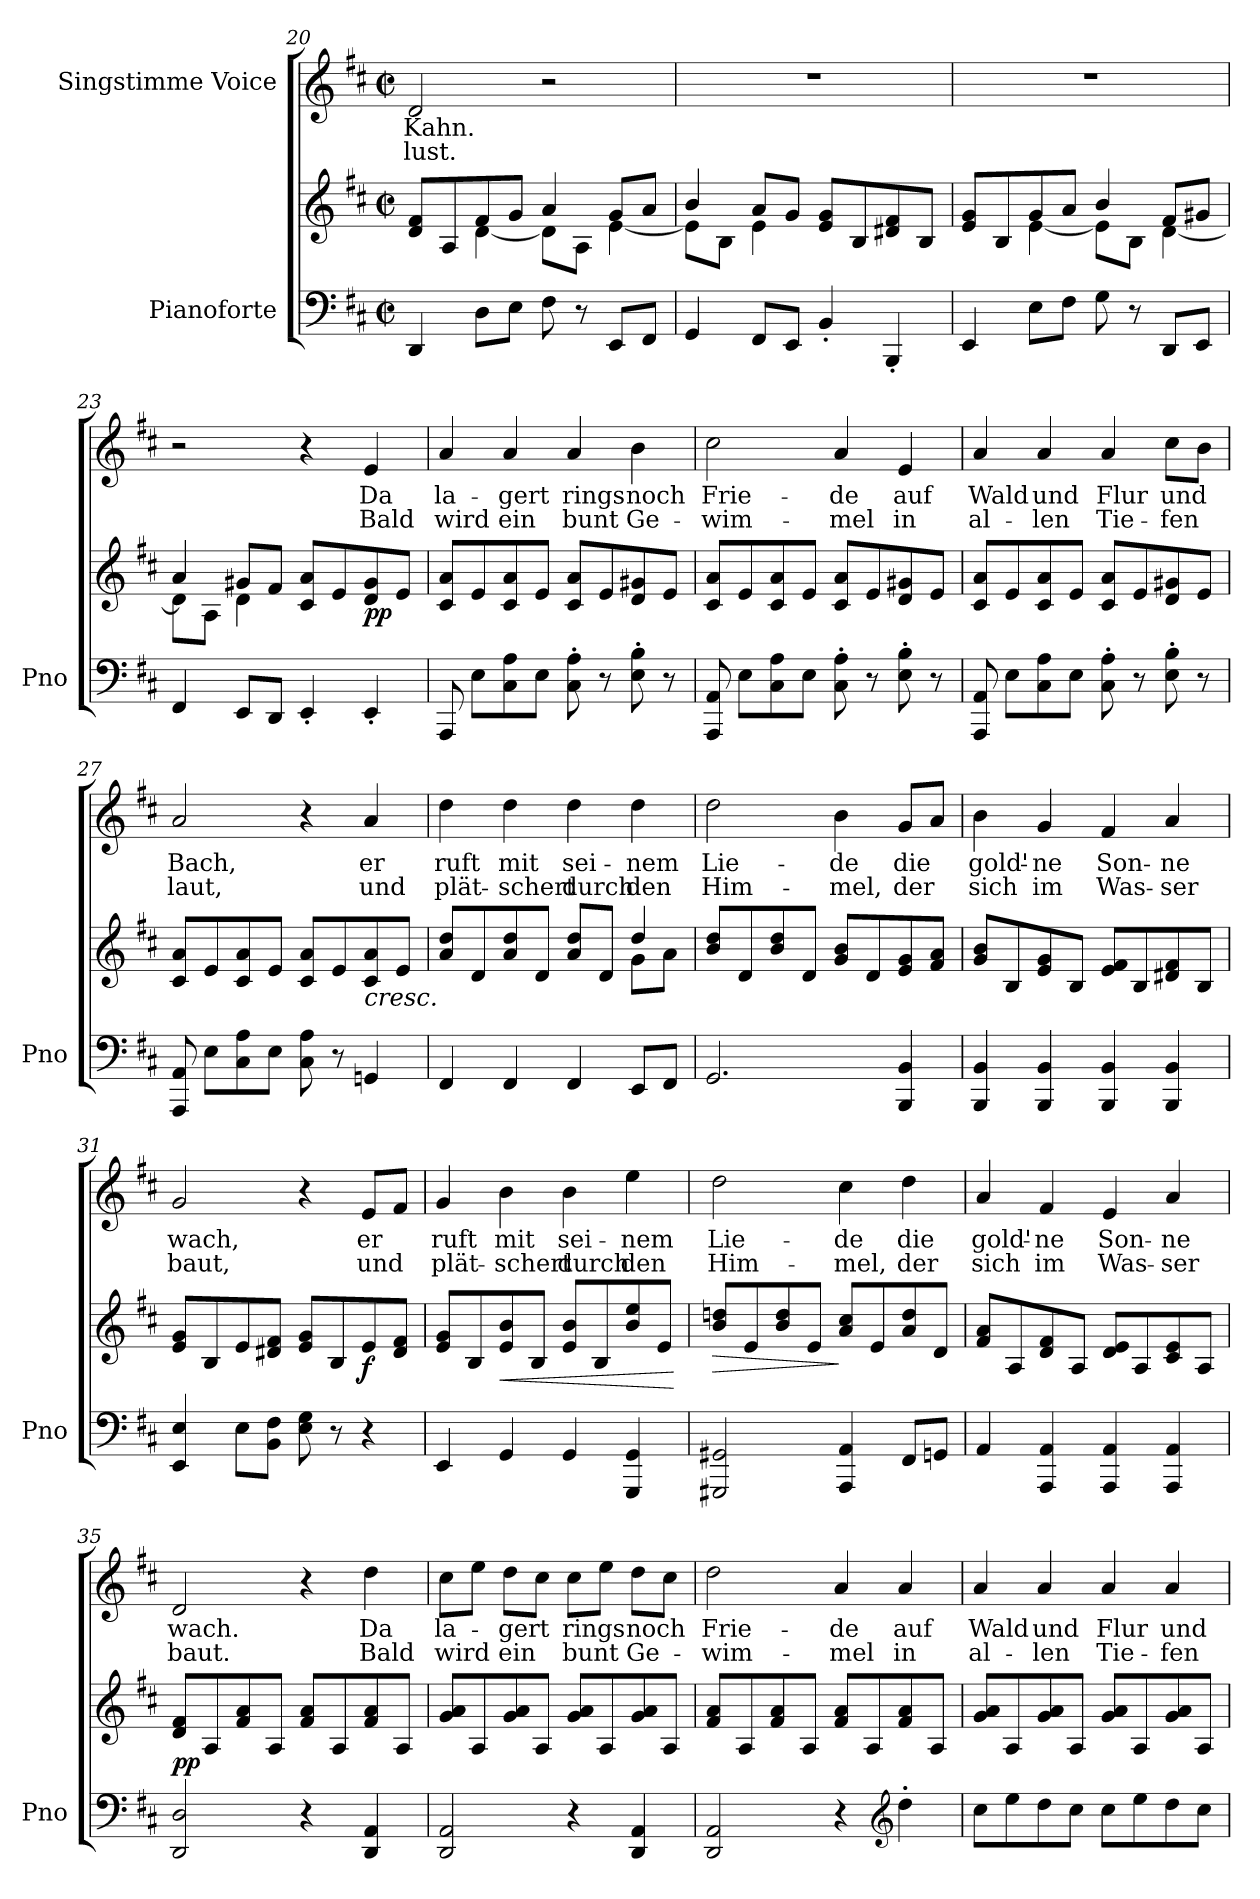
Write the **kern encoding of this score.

**kern	**kern	**dynam	**kern	**text	**text	**dynam
*part2	*part2	*part2	*part1	*part1	*part1	*part1
*staff3	*staff2	*staff2/3	*staff1	*staff1	*staff1	*staff1
*I"Pianoforte	*	*	*I"Singstimme            Voice	*	*	*
*I'Pno	*	*	*	*	*	*
*clefF4	*clefG2	*	*clefG2	*	*	*
*k[f#c#]	*k[f#c#]	*	*k[f#c#]	*	*	*
*M2/2	*M2/2	*	*M2/2	*	*	*
*met(c|)	*met(c|)	*	*met(c|)	*	*	*
=20	=20	=20	=20	=20	=20	=20
*	*^	*	*	*	*	*
4DD/	8d/ 8f#/L	4ryy	.	2d/	Kahn.	-lust.	.
.	8A/	.	.	.	.	.	.
8D\L	8f#/	[4d\	.	.	.	.	.
8E\J	8g/J	.	.	.	.	.	.
8F#\	4a/	8d\L]	.	2r	.	.	.
8r	.	8A\J	.	.	.	.	.
8EE/L	8g/L	[4e\	.	.	.	.	.
8FF#/J	8a/J	.	.	.	.	.	.
=21	=21	=21	=21	=21	=21	=21	=21
4GG/	4b/	8e\L]	.	1r	.	.	.
.	.	8B\J	.	.	.	.	.
8FF#/L	8a/L	4e\	.	.	.	.	.
8EE/J	8g/J	.	.	.	.	.	.
4BB'/	8e/ 8g/L	2ryy	.	.	.	.	.
.	8B/	.	.	.	.	.	.
4BBB'/	8d#X/ 8f#/	.	.	.	.	.	.
.	8B/J	.	.	.	.	.	.
=22	=22	=22	=22	=22	=22	=22	=22
4EE/	8e/ 8g/L	4ryy	.	1r	.	.	.
.	8B/	.	.	.	.	.	.
8E\L	8g/	[4e\	.	.	.	.	.
8F#\J	8a/J	.	.	.	.	.	.
8G\	4b/	8e\L]	.	.	.	.	.
8r	.	8B\J	.	.	.	.	.
8DD/L	8f#/L	[4d\	.	.	.	.	.
8EE/J	8g#X/J	.	.	.	.	.	.
=23	=23	=23	=23	=23	=23	=23	=23
4FF#/	4a/	8d\L]	.	2r	.	.	.
.	.	8A\J	.	.	.	.	.
8EE/L	8g#X/L	4d\	.	.	.	.	.
8DD/J	8f#/J	.	.	.	.	.	.
4EE'/	8c#/ 8a/L	2ryy	.	4r	.	.	.
.	8e/	.	.	.	.	.	.
!	!	!	!LO:DY:b	!	!	!	!
4EE'/	8d/ 8g#/	.	pp	4e/	Da	Bald	.
.	8e/J	.	.	.	.	.	.
*	*v	*v	*	*	*	*	*
=24	=24	=24	=24	=24	=24	=24
8AAA/	8c#/ 8a/L	.	4a/	la-	wird	.
8E\L	8e/	.	.	.	.	.
8C#\ 8A\	8c#/ 8a/	.	4a/	-gert	ein	.
8E\J	8e/J	.	.	.	.	.
8C#\' 8A\'	8c#/ 8a/L	.	4a/	rings	bunt	.
8r	8e/	.	.	.	.	.
8E\' 8B\'	8d/ 8g#X/	.	4b\	noch	Ge-	.
8r	8e/J	.	.	.	.	.
=25	=25	=25	=25	=25	=25	=25
8AAA/ 8AA/	8c#/ 8a/L	.	2cc#\	Frie-	-wim-	.
8E\L	8e/	.	.	.	.	.
8C#\ 8A\	8c#/ 8a/	.	.	.	.	.
8E\J	8e/J	.	.	.	.	.
8C#\' 8A\'	8c#/ 8a/L	.	4a/	-de	-mel	.
8r	8e/	.	.	.	.	.
8E\' 8B\'	8d/ 8g#X/	.	4e/	auf	in	.
8r	8e/J	.	.	.	.	.
=26	=26	=26	=26	=26	=26	=26
8AAA/ 8AA/	8c#/ 8a/L	.	4a/	Wald	al-	.
8E\L	8e/	.	.	.	.	.
8C#\ 8A\	8c#/ 8a/	.	4a/	und	-len	.
8E\J	8e/J	.	.	.	.	.
8C#\' 8A\'	8c#/ 8a/L	.	4a/	Flur	Tie-	.
8r	8e/	.	.	.	.	.
8E\' 8B\'	8d/ 8g#X/	.	8cc#\L	und	-fen	.
8r	8e/J	.	8b\J	.	.	.
=27	=27	=27	=27	=27	=27	=27
8AAA/ 8AA/	8c#/ 8a/L	.	2a/	Bach,	laut,	.
8E\L	8e/	.	.	.	.	.
8C#\ 8A\	8c#/ 8a/	.	.	.	.	.
8E\J	8e/J	.	.	.	.	.
8C#\ 8A\	8c#/ 8a/L	.	4r	.	.	.
8r	8e/	.	.	.	.	.
!	!LO:TX:b:i:t=cresc.	!	!	!	!	!
4GGn/	8c#/ 8a/	.	4a/	er	und	.
.	8e/J	.	.	.	.	.
=28	=28	=28	=28	=28	=28	=28
*	*^	*	*	*	*	*
4FF#/	8a/ 8dd/L	2.ryy	.	4dd\	ruft	plät-	.
.	8d/	.	.	.	.	.	.
4FF#/	8a/ 8dd/	.	.	4dd\	mit	-schert	.
.	8d/J	.	.	.	.	.	.
4FF#/	8a/ 8dd/L	.	.	4dd\	sei-	durch	.
.	8d/J	.	.	.	.	.	.
8EE/L	4dd/	8g\L	.	4dd\	-nem	den	.
8FF#/J	.	8a\J	.	.	.	.	.
*	*v	*v	*	*	*	*	*
=29	=29	=29	=29	=29	=29	=29
2.GG/	8b/ 8dd/L	.	2dd\	Lie-	Him-	.
.	8d/	.	.	.	.	.
.	8b/ 8dd/	.	.	.	.	.
.	8d/J	.	.	.	.	.
.	8g/ 8b/L	.	4b\	-de	-mel,	.
.	8d/	.	.	.	.	.
4BBB/ 4BB/	8e/ 8g/	.	8g/L	die	der	.
.	8f#/ 8a/J	.	8a/J	.	.	.
=30	=30	=30	=30	=30	=30	=30
4BBB/ 4BB/	8g/ 8b/L	.	4b\	gold'-	sich	.
.	8B/	.	.	.	.	.
4BBB/ 4BB/	8e/ 8g/	.	4g/	-ne	im	.
.	8B/J	.	.	.	.	.
4BBB/ 4BB/	8e/ 8f#/L	.	4f#/	Son-	Was-	.
.	8B/	.	.	.	.	.
4BBB/ 4BB/	8d#X/ 8f#/	.	4a/	-ne	-ser	.
.	8B/J	.	.	.	.	.
=31	=31	=31	=31	=31	=31	=31
4EE/ 4E/	8e/ 8g/L	.	2g/	wach,	baut,	.
.	8B/	.	.	.	.	.
8E\L	8e/	.	.	.	.	.
8BB\ 8F#\J	8d#X/ 8f#/J	.	.	.	.	.
8E\ 8G\	8e/ 8g/L	.	4r	.	.	.
8r	8B/	.	.	.	.	.
!	!	!LO:DY:b	!	!	!	!
4r	8e/	f	8e/L	er	und	.
.	8d#/ 8f#/J	.	8f#/J	.	.	.
=32	=32	=32	=32	=32	=32	=32
4EE/	8e/ 8g/L	.	4g/	ruft	plät-	.
.	8B/	.	.	.	.	.
!	!	!LO:HP:b	!	!	!	!
4GG/	8e/ 8b/	<	4b\	mit	-schert	.
.	8B/J	.	.	.	.	.
4GG/	8e/ 8b/L	.	4b\	sei-	durch	.
.	8B/	.	.	.	.	.
4GGG/ 4GG/	8b/ 8ee/	.	4ee\	-nem	den	.
.	8e/J	.	.	.	.	.
.	.	[	.	.	.	.
=33	=33	=33	=33	=33	=33	=33
!	!	!LO:HP:b	!	!	!	!
2GGG#X/ 2GG#X/	8b/ 8ddn/L	>	2dd\	Lie-	Him-	.
.	8e/	.	.	.	.	.
.	8b/ 8dd/	.	.	.	.	.
.	8e/J	.	.	.	.	.
4AAA/ 4AA/	8a/ 8cc#/L	]	4cc#\	-de	-mel,	.
.	8e/	.	.	.	.	.
8FF#/L	8a/ 8dd/	.	4dd\	die	der	.
8GGn/J	8d/J	.	.	.	.	.
=34	=34	=34	=34	=34	=34	=34
4AA/	8f#/ 8a/L	.	4a/	gold'-	sich	.
.	8A/	.	.	.	.	.
4AAA/ 4AA/	8d/ 8f#/	.	4f#/	-ne	im	.
.	8A/J	.	.	.	.	.
4AAA/ 4AA/	8d/ 8e/L	.	4e/	Son-	Was-	.
.	8A/	.	.	.	.	.
4AAA/ 4AA/	8c#/ 8e/	.	4a/	-ne	-ser	.
.	8A/J	.	.	.	.	.
=35	=35	=35	=35	=35	=35	=35
!	!	!LO:DY:b	!	!	!	!
2DD/ 2D/	8d/ 8f#/L	pp	2d/	wach.	baut.	.
.	8A/	.	.	.	.	.
.	8f#/ 8a/	.	.	.	.	.
.	8A/J	.	.	.	.	.
4r	8f#/ 8a/L	.	4r	.	.	.
.	8A/	.	.	.	.	.
!	!	!	!	!	!	!LO:DY:a
4DD/ 4AA/	8f#/ 8a/	.	4dd\	Da	Bald	other-dynamics
.	8A/J	.	.	.	.	.
=36	=36	=36	=36	=36	=36	=36
2DD/ 2AA/	8g/ 8a/L	.	8cc#\L	la-	wird	.
.	8A/	.	8ee\J	.	.	.
.	8g/ 8a/	.	8dd\L	-gert	ein	.
.	8A/J	.	8cc#\J	.	.	.
4r	8g/ 8a/L	.	8cc#\L	rings	bunt	.
.	8A/	.	8ee\J	.	.	.
4DD/ 4AA/	8g/ 8a/	.	8dd\L	noch	Ge-	.
.	8A/J	.	8cc#\J	.	.	.
=37	=37	=37	=37	=37	=37	=37
2DD/ 2AA/	8f#/ 8a/L	.	2dd\	Frie-	-wim-	.
.	8A/	.	.	.	.	.
.	8f#/ 8a/	.	.	.	.	.
.	8A/J	.	.	.	.	.
4r	8f#/ 8a/L	.	4a/	-de	-mel	.
.	8A/	.	.	.	.	.
*clefG2	*	*	*	*	*	*
4dd'\	8f#/ 8a/	.	4a/	auf	in	.
.	8A/J	.	.	.	.	.
=38	=38	=38	=38	=38	=38	=38
8cc#\L	8g/ 8a/L	.	4a/	Wald	al-	.
8ee\	8A/	.	.	.	.	.
8dd\	8g/ 8a/	.	4a/	und	-len	.
8cc#\J	8A/J	.	.	.	.	.
8cc#\L	8g/ 8a/L	.	4a/	Flur	Tie-	.
8ee\	8A/	.	.	.	.	.
8dd\	8g/ 8a/	.	4a/	und	-fen	.
8cc#\J	8A/J	.	.	.	.	.
=	=	=	=	=	=	=
*-	*-	*-	*-	*-	*-	*-
